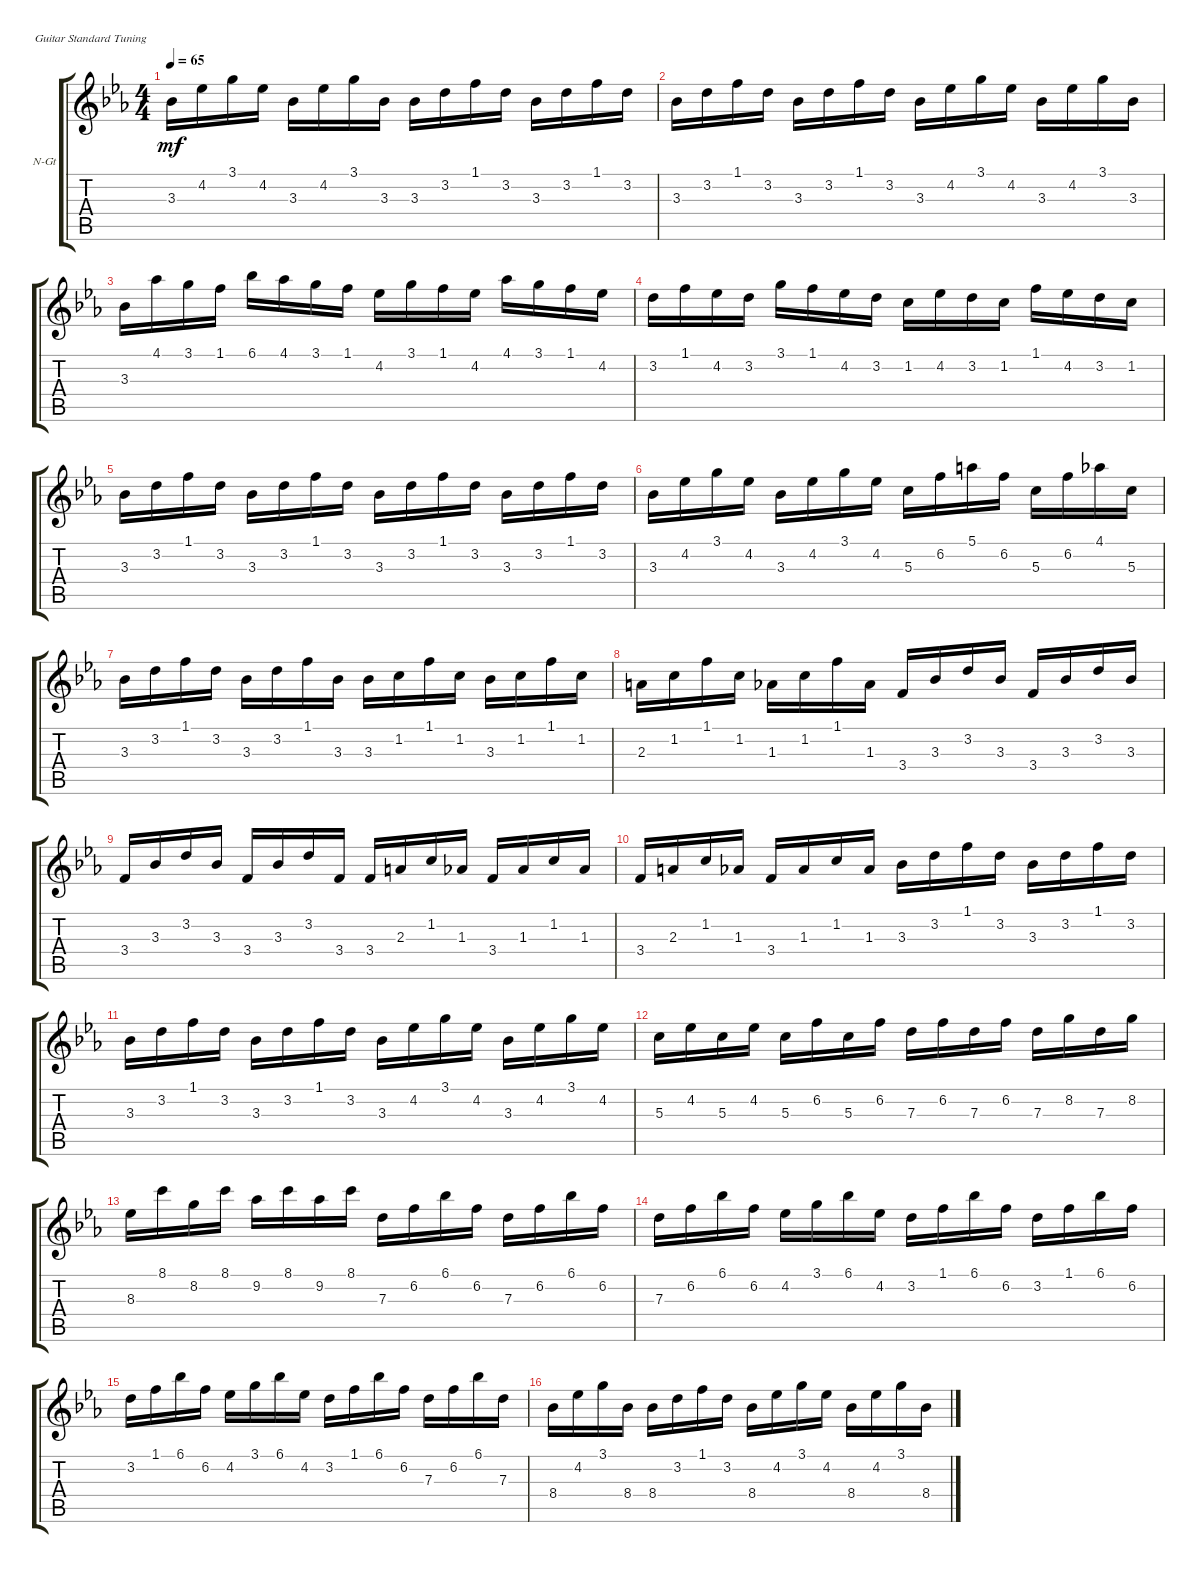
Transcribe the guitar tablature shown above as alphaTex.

\defaultSystemsLayout 4
\bracketExtendMode groupsimilarinstruments
\firstSystemTrackNameOrientation horizontal
\otherSystemsTrackNameOrientation horizontal
\track ("Nylon Guitar" "N-Gt") {instrument acousticguitarnylon}
\staff {score tabs}
\tuning (E4 B3 G3 D3 A2 E2)
\ts (4 4)
\tempo 65
\clef g2
\scale
0.534351
\ks eb
3.3.16{dy mf instrument acousticguitarnylon} 4.2.16 3.1.16 4.2.16 3.3.16 4.2.16 3.1.16 3.3.16 3.3.16 3.2.16 1.1.16 3.2.16 3.3.16 3.2.16 1.1.16 3.2.16 |
\scale
0.232824 3.3.16 3.2.16 1.1.16 3.2.16 3.3.16 3.2.16 1.1.16 3.2.16 3.3.16 4.2.16 3.1.16 4.2.16 3.3.16 4.2.16 3.1.16 3.3.16 |
\scale
0.232824 3.3.16 4.1.16 3.1.16 1.1.16 6.1.16 4.1.16 3.1.16 1.1.16 4.2.16 3.1.16 1.1.16 4.2.16 4.1.16 3.1.16 1.1.16 4.2.16 |
3.2.16 1.1.16 4.2.16 3.2.16 3.1.16 1.1.16 4.2.16 3.2.16 1.2.16 4.2.16 3.2.16 1.2.16 1.1.16 4.2.16 3.2.16 1.2.16 |
3.3.16 3.2.16 1.1.16 3.2.16 3.3.16 3.2.16 1.1.16 3.2.16 3.3.16 3.2.16 1.1.16 3.2.16 3.3.16 3.2.16 1.1.16 3.2.16 |
3.3.16 4.2.16 3.1.16 4.2.16 3.3.16 4.2.16 3.1.16 4.2.16 5.3.16 6.2.16 5.1.16 6.2.16 5.3.16 6.2.16 4.1.16 5.3.16 |
3.3.16 3.2.16 1.1.16 3.2.16 3.3.16 3.2.16 1.1.16 3.3.16 3.3.16 1.2.16 1.1.16 1.2.16 3.3.16 1.2.16 1.1.16 1.2.16 |
2.3.16 1.2.16 1.1.16 1.2.16 1.3.16 1.2.16 1.1.16 1.3.16 3.4.16 3.3.16 3.2.16 3.3.16 3.4.16 3.3.16 3.2.16 3.3.16 |
3.4.16 3.3.16 3.2.16 3.3.16 3.4.16 3.3.16 3.2.16 3.4.16 3.4.16 2.3.16 1.2.16 1.3.16 3.4.16 1.3.16 1.2.16 1.3.16 |
3.4.16 2.3.16 1.2.16 1.3.16 3.4.16 1.3.16 1.2.16 1.3.16 3.3.16 3.2.16 1.1.16 3.2.16 3.3.16 3.2.16 1.1.16 3.2.16 |
3.3.16 3.2.16 1.1.16 3.2.16 3.3.16 3.2.16 1.1.16 3.2.16 3.3.16 4.2.16 3.1.16 4.2.16 3.3.16 4.2.16 3.1.16 4.2.16 |
5.3.16 4.2.16 5.3.16 4.2.16 5.3.16 6.2.16 5.3.16 6.2.16 7.3.16 6.2.16 7.3.16 6.2.16 7.3.16 8.2.16 7.3.16 8.2.16 |
8.3.16 8.1.16 8.2.16 8.1.16 9.2.16 8.1.16 9.2.16 8.1.16 7.3.16 6.2.16 6.1.16 6.2.16 7.3.16 6.2.16 6.1.16 6.2.16 |
7.3.16 6.2.16 6.1.16 6.2.16 4.2.16 3.1.16 6.1.16 4.2.16 3.2.16 1.1.16 6.1.16 6.2.16 3.2.16 1.1.16 6.1.16 6.2.16 |
3.2.16 1.1.16 6.1.16 6.2.16 4.2.16 3.1.16 6.1.16 4.2.16 3.2.16 1.1.16 6.1.16 6.2.16 7.3.16 6.2.16 6.1.16 7.3.16 |
8.4.16 4.2.16 3.1.16 8.4.16 8.4.16 3.2.16 1.1.16 3.2.16 8.4.16 4.2.16 3.1.16 4.2.16 8.4.16 4.2.16 3.1.16 8.4.16
